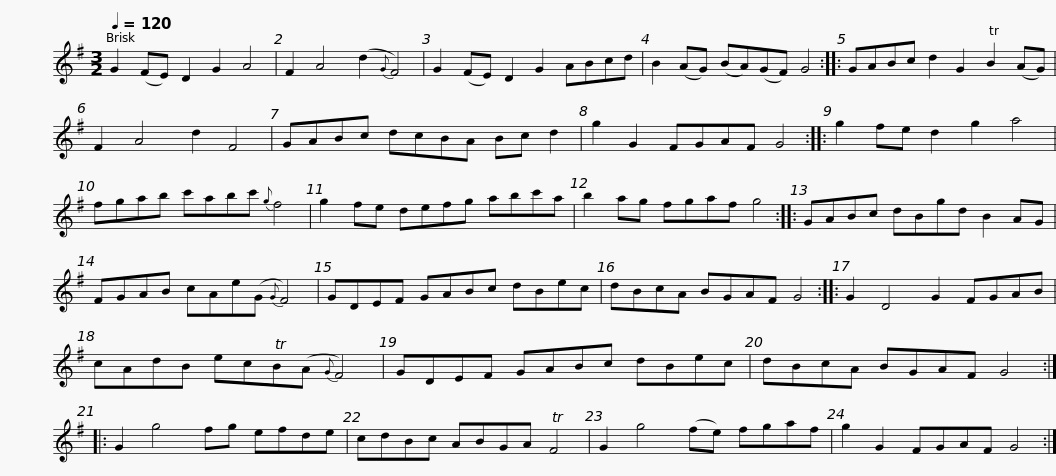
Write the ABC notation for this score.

X:1
L:1/8
Q:1/4=120
M:3/2
I:linebreak $
K:G
V:1 treble
V:1
 G2 (FE) D2 G2 A4 | F2 A4 (d2{G} F4) | G2 (FE) D2 G2 ABcd | B2 (AG) (BA)(GF) G4 :: GABc d2 G2 TB2 (AG) |$ %5
 F2 A4 d2 F4 | GABc dcBA Bc d2 | g2 G2 FGAF G4 :: g2 fe d2 g2 a4 | fgab c'abc'{g} f4 |$ %10
 g2 fe defg abc'a | b2 ag fgaf g4 :: GABc dBgd B2 AG | FGAB cAe(G{G} F4) |$ GDEF GABc dBec | %15
 dBcA BGAF G4 :: G2 D4 G2 FGAB | cAdB ecTB(A{G} F4) |$ GDEF GABc dBec | dBcA BGAF G4 :: %20
 G2 g4 fg efde | cdBc ABGA TF4 |$ G2 g4 (fe) fgaf | g2 G2 FGAF G4 :| %24
